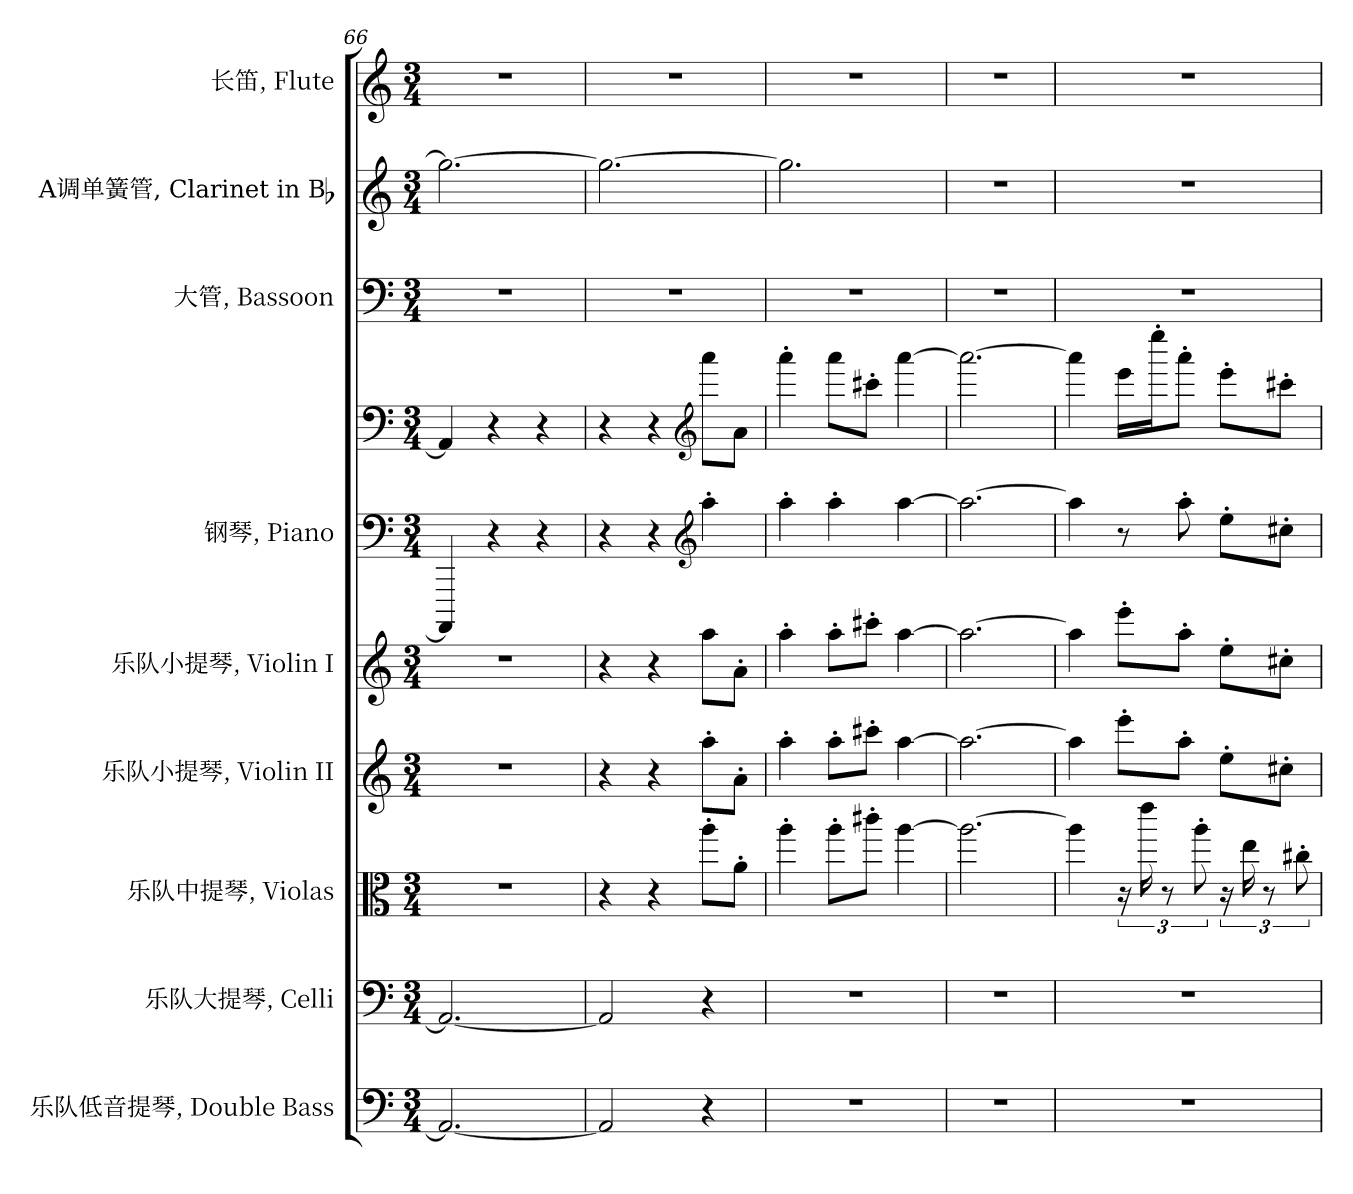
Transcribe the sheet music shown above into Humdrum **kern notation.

**kern	**kern	**kern	**kern	**kern	**kern	**kern	**kern	**kern	**kern
*part9	*part8	*part7	*part6	*part5	*part4	*part4	*part3	*part2	*part1
*staff10	*staff9	*staff8	*staff7	*staff6	*staff5	*staff4	*staff3	*staff2	*staff1
*I"乐队低音提琴, Double Bass	*I"乐队大提琴, Celli	*I"乐队中提琴, Violas	*I"乐队小提琴, Violin II	*I"乐队小提琴, Violin I	*I"钢琴, Piano	*	*I"大管, Bassoon	*I"A调单簧管, Clarinet in Bb	*I"长笛, Flute
*	*	*I'Vlas.	*	*	*I'Pno.	*	*I'Bsn.	*I'A Cl.	*I'Fl.
!!LO:PB:g=z
*clefF4	*clefF4	*clefC3	*clefG2	*clefG2	*clefF4	*clefF4	*clefF4	*clefG2	*clefG2
*ITrd7c12	*	*	*	*	*	*	*	*ITrd2c3	*
*k[]	*k[]	*k[]	*k[]	*k[]	*k[]	*k[]	*k[]	*k[f#c#g#]	*k[]
*M3/4	*M3/4	*M3/4	*M3/4	*M3/4	*M3/4	*M3/4	*M3/4	*M3/4	*M3/4
=66	=66	=66	=66	=66	=66	=66	=66	=66	=66
2.AAA/_	2.AA/_	2.r	2.r	2.r	4AAAA/]	4AA/]	2.r	2.ee\_	2.r
.	.	.	.	.	4r	4r	.	.	.
.	.	.	.	.	4r	4r	.	.	.
=67	=67	=67	=67	=67	=67	=67	=67	=67	=67
2AAA/]	2AA/]	4r	4r	4r	4r	4r	2.r	2.ee\_	2.r
.	.	4r	4r	4r	4r	4r	.	.	.
*	*	*	*	*	*clefG2	*clefG2	*	*	*
4r	4r	8aa'\L	8aa'\L	8aa\L	4aa'\	8aaa\L	.	.	.
.	.	8a'\J	8a'\J	8a'\J	.	8a\J	.	.	.
=68	=68	=68	=68	=68	=68	=68	=68	=68	=68
2.r	2.r	4aa'\	4aa'\	4aa'\	4aa'\	4aaa'\	2.r	2.ee\]	2.r
.	.	8aa'\L	8aa'\L	8aa'\L	4aa'\	8aaa\L	.	.	.
.	.	8ccc#X'\J	8ccc#X'\J	8ccc#X'\J	.	8ccc#X'\J	.	.	.
.	.	[4aa\	[4aa\	[4aa\	[4aa\	[4aaa\	.	.	.
=69	=69	=69	=69	=69	=69	=69	=69	=69	=69
2.r	2.r	2.aa\_	2.aa\_	2.aa\_	2.aa\_	2.aaa\_	2.r	2.r	2.r
=70	=70	=70	=70	=70	=70	=70	=70	=70	=70
2.r	2.r	4aa\]	4aa\]	4aa\]	4aa\]	4aaa\]	2.r	2.r	2.r
.	.	24r	8eee'\L	8eee'\L	8r	16eee\LL	.	.	.
.	.	24eee\	.	.	.	.	.	.	.
.	.	.	.	.	.	16eeee'\J	.	.	.
.	.	12r	.	.	.	.	.	.	.
.	.	.	8aa'\J	8aa'\J	8aa'\	8aaa'\J	.	.	.
.	.	12aa'\	.	.	.	.	.	.	.
.	.	24r	8ee'\L	8ee'\L	8ee'\L	8eee'\L	.	.	.
.	.	24ee\	.	.	.	.	.	.	.
.	.	12r	.	.	.	.	.	.	.
.	.	.	8cc#X'\J	8cc#X'\J	8cc#X'\J	8ccc#X'\J	.	.	.
.	.	12cc#X'\	.	.	.	.	.	.	.
=	=	=	=	=	=	=	=	=	=
*-	*-	*-	*-	*-	*-	*-	*-	*-	*-
